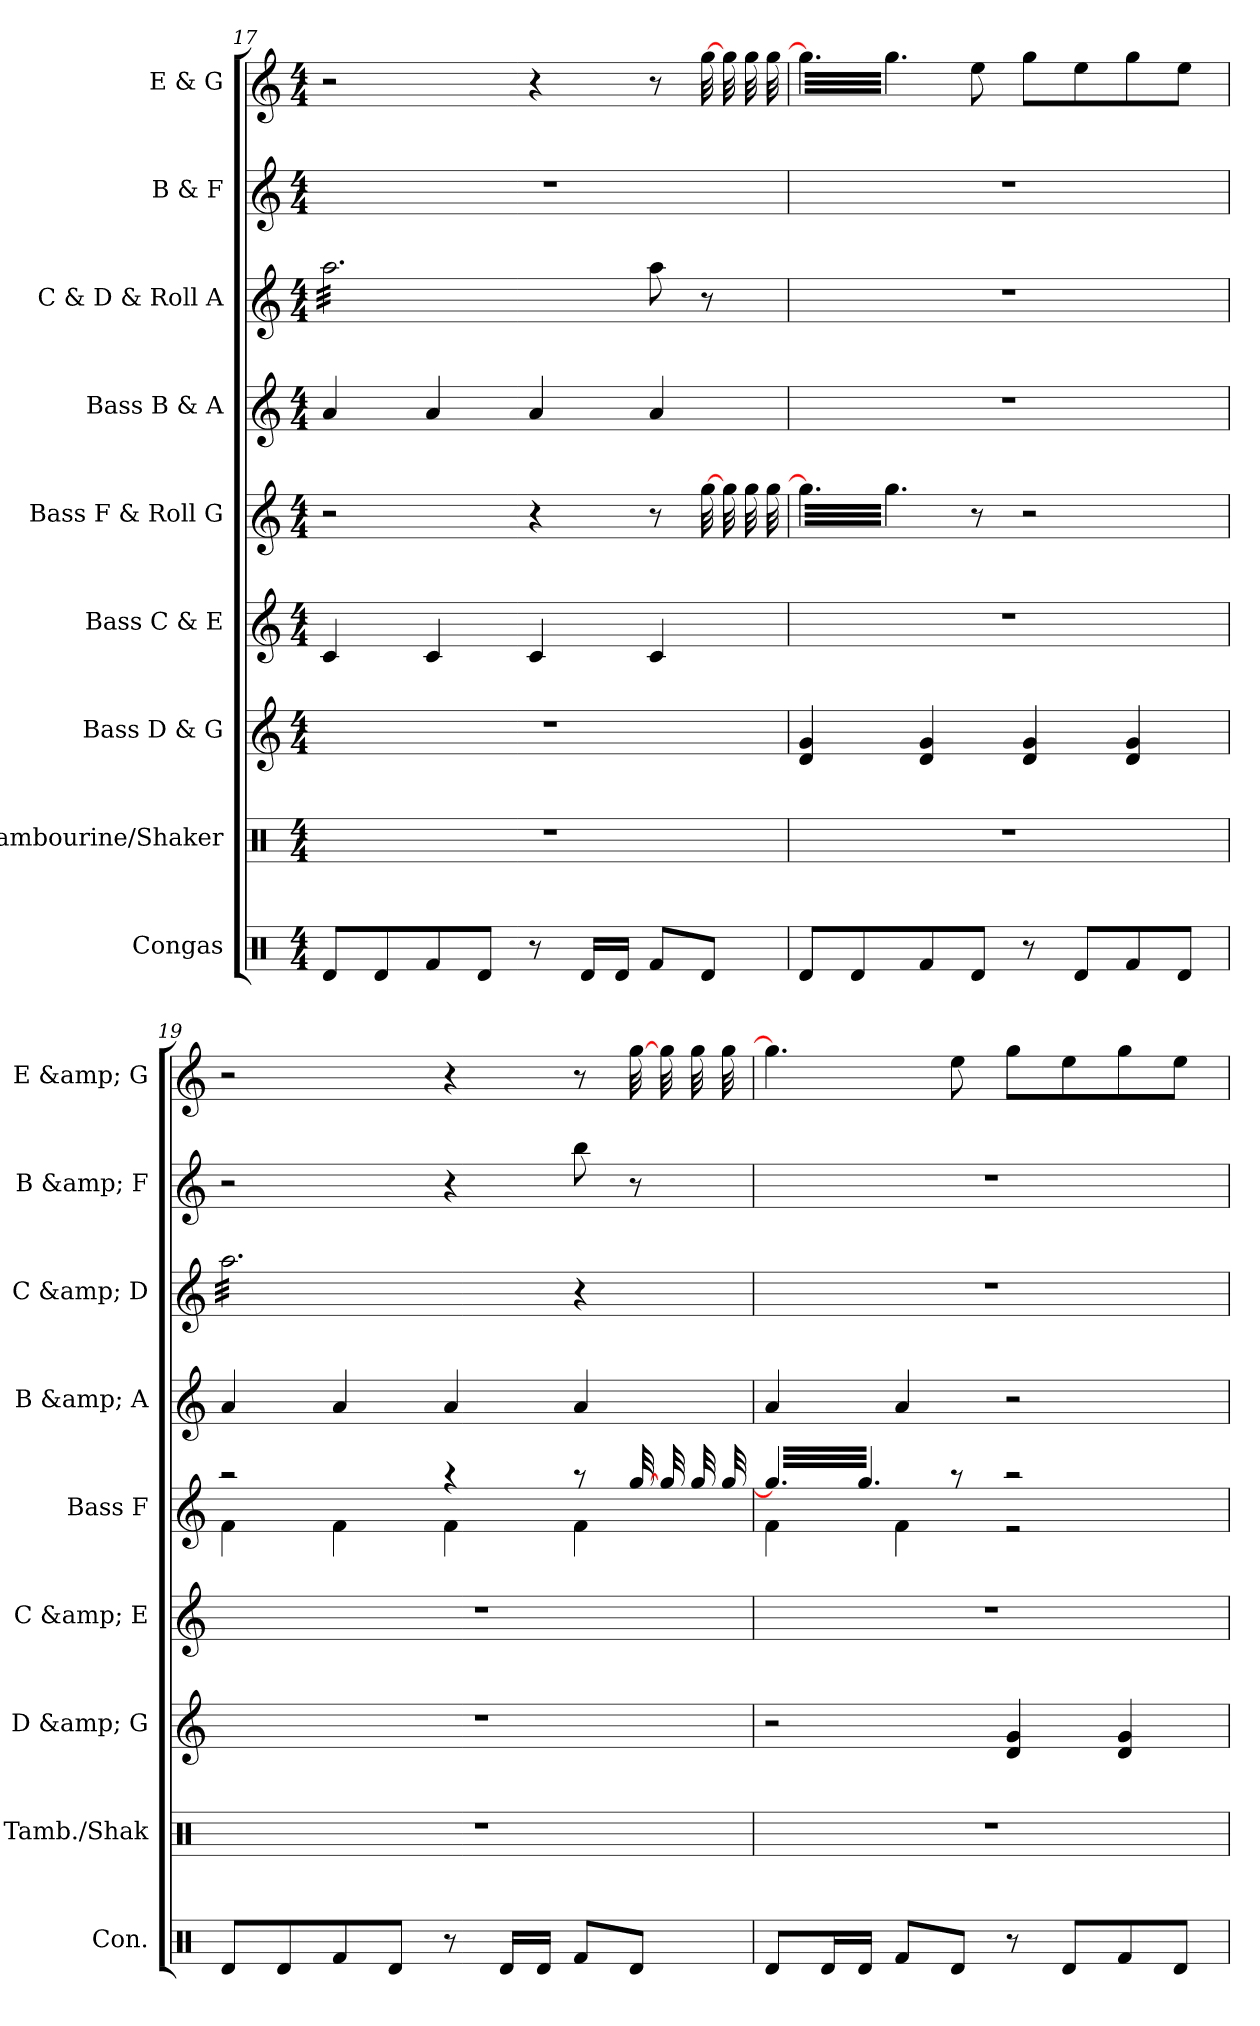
**kern	**kern	**kern	**kern	**kern	**kern	**kern	**kern	**kern
*part9	*part8	*part7	*part6	*part5	*part4	*part3	*part2	*part1
*staff9	*staff8	*staff7	*staff6	*staff5	*staff4	*staff3	*staff2	*staff1
*I"Congas	*I"Tambourine/Shaker	*I"Bass D &amp; G	*I"Bass C &amp; E	*I"Bass F &amp; Roll G	*I"Bass B &amp; A	*I"C &amp; D &amp; Roll A	*I"B &amp; F	*I"E &amp; G
*I'Con.	*I'Tamb./Shak	*I'D &amp; G	*I'C &amp; E	*I'Bass F	*I'B &amp; A	*I'C &amp; D	*I'B &amp; F	*I'E &amp; G
*clefX	*clefX	*clefG2	*clefG2	*clefG2	*clefG2	*clefG2	*clefG2	*clefG2
*k[]	*k[]	*k[]	*k[]	*k[]	*k[]	*k[]	*k[]	*k[]
*M4/4	*M4/4	*M4/4	*M4/4	*M4/4	*M4/4	*M4/4	*M4/4	*M4/4
=17	=17	=17	=17	=17	=17	=17	=17	=17
*	*	*	*	*	*	*tremolo	*	*
8Rd/L	1r	1r	4c/	2r	4a/	32aa\LLL	1r	2r
.	.	.	.	.	.	32aa\	.	.
.	.	.	.	.	.	32aa\	.	.
.	.	.	.	.	.	32aa\	.	.
8Rd/	.	.	.	.	.	32aa\	.	.
.	.	.	.	.	.	32aa\	.	.
.	.	.	.	.	.	32aa\	.	.
.	.	.	.	.	.	32aa\	.	.
8Rf/	.	.	4c/	.	4a/	32aa\	.	.
.	.	.	.	.	.	32aa\	.	.
.	.	.	.	.	.	32aa\	.	.
.	.	.	.	.	.	32aa\	.	.
8Rd/J	.	.	.	.	.	32aa\	.	.
.	.	.	.	.	.	32aa\	.	.
.	.	.	.	.	.	32aa\	.	.
.	.	.	.	.	.	32aa\	.	.
8r	.	.	4c/	4r	4a/	32aa\	.	4r
.	.	.	.	.	.	32aa\	.	.
.	.	.	.	.	.	32aa\	.	.
.	.	.	.	.	.	32aa\	.	.
16Rd/LL	.	.	.	.	.	32aa\	.	.
.	.	.	.	.	.	32aa\	.	.
16Rd/JJ	.	.	.	.	.	32aa\	.	.
.	.	.	.	.	.	32aa\JJJ	.	.
*	*	*	*	*	*	*Xtremolo	*	*
8Rf/L	.	.	4c/	8r	4a/	8aa\	.	8r
*	*	*	*	*tremolo	*	*	*	*
*	*	*	*	*	*	*	*	*tremolo
8Rd/J	.	.	.	[32gg\	.	8r	.	[32gg\
.	.	.	.	32gg\	.	.	.	32gg\
.	.	.	.	32gg\	.	.	.	32gg\
.	.	.	.	32gg\	.	.	.	32gg\
=18	=18	=18	=18	=18	=18	=18	=18	=18
8Rd/L	1r	4d/ 4g/	1r	32gg\]LLL	1r	1r	1r	32gg\]LLL
.	.	.	.	32gg\	.	.	.	32gg\
.	.	.	.	32gg\	.	.	.	32gg\
.	.	.	.	32gg\	.	.	.	32gg\
8Rd/	.	.	.	32gg\	.	.	.	32gg\
.	.	.	.	32gg\	.	.	.	32gg\
.	.	.	.	32gg\	.	.	.	32gg\
.	.	.	.	32gg\	.	.	.	32gg\
8Rf/	.	4d/ 4g/	.	32gg\	.	.	.	32gg\
.	.	.	.	32gg\	.	.	.	32gg\
.	.	.	.	32gg\	.	.	.	32gg\
.	.	.	.	32gg\JJJ	.	.	.	32gg\JJJ
*	*	*	*	*	*	*	*	*Xtremolo
*	*	*	*	*Xtremolo	*	*	*	*
8Rd/J	.	.	.	8r	.	.	.	8ee\
8r	.	4d/ 4g/	.	2r	.	.	.	8gg\L
8Rd/L	.	.	.	.	.	.	.	8ee\
8Rf/	.	4d/ 4g/	.	.	.	.	.	8gg\
8Rd/J	.	.	.	.	.	.	.	8ee\J
!!LO:PB:g=z
=19	=19	=19	=19	=19	=19	=19	=19	=19
*	*	*	*	*^	*	*	*	*
*	*	*	*	*	*	*	*tremolo	*	*
8Rd/L	1r	1r	1r	2r	4f\	4a/	32aa\LLL	2r	2r
.	.	.	.	.	.	.	32aa\	.	.
.	.	.	.	.	.	.	32aa\	.	.
.	.	.	.	.	.	.	32aa\	.	.
8Rd/	.	.	.	.	.	.	32aa\	.	.
.	.	.	.	.	.	.	32aa\	.	.
.	.	.	.	.	.	.	32aa\	.	.
.	.	.	.	.	.	.	32aa\	.	.
8Rf/	.	.	.	.	4f\	4a/	32aa\	.	.
.	.	.	.	.	.	.	32aa\	.	.
.	.	.	.	.	.	.	32aa\	.	.
.	.	.	.	.	.	.	32aa\	.	.
8Rd/J	.	.	.	.	.	.	32aa\	.	.
.	.	.	.	.	.	.	32aa\	.	.
.	.	.	.	.	.	.	32aa\	.	.
.	.	.	.	.	.	.	32aa\	.	.
8r	.	.	.	4r	4f\	4a/	32aa\	4r	4r
.	.	.	.	.	.	.	32aa\	.	.
.	.	.	.	.	.	.	32aa\	.	.
.	.	.	.	.	.	.	32aa\	.	.
16Rd/LL	.	.	.	.	.	.	32aa\	.	.
.	.	.	.	.	.	.	32aa\	.	.
16Rd/JJ	.	.	.	.	.	.	32aa\	.	.
.	.	.	.	.	.	.	32aa\JJJ	.	.
*	*	*	*	*	*	*	*Xtremolo	*	*
8Rf/L	.	.	.	8r	4f\	4a/	4r	8bb\	8r
*	*	*	*	*tremolo	*	*	*	*	*
*	*	*	*	*	*	*	*	*	*tremolo
8Rd/J	.	.	.	[32gg/	.	.	.	8r	[32gg\
.	.	.	.	32gg/	.	.	.	.	32gg\
.	.	.	.	32gg/	.	.	.	.	32gg\
.	.	.	.	32gg/	.	.	.	.	32gg\
*	*	*	*	*	*	*	*	*	*Xtremolo
=20	=20	=20	=20	=20	=20	=20	=20	=20	=20
8Rd/L	1r	2r	1r	32gg/]LLL	4f\	4a/	1r	1r	4.gg\]
.	.	.	.	32gg/	.	.	.	.	.
.	.	.	.	32gg/	.	.	.	.	.
.	.	.	.	32gg/	.	.	.	.	.
16Rd/L	.	.	.	32gg/	.	.	.	.	.
.	.	.	.	32gg/	.	.	.	.	.
16Rd/JJ	.	.	.	32gg/	.	.	.	.	.
.	.	.	.	32gg/	.	.	.	.	.
8Rf/L	.	.	.	32gg/	4f\	4a/	.	.	.
.	.	.	.	32gg/	.	.	.	.	.
.	.	.	.	32gg/	.	.	.	.	.
.	.	.	.	32gg/JJJ	.	.	.	.	.
*	*	*	*	*Xtremolo	*	*	*	*	*
8Rd/J	.	.	.	8r	.	.	.	.	8ee\
8r	.	4d/ 4g/	.	2r	2r	2r	.	.	8gg\L
8Rd/L	.	.	.	.	.	.	.	.	8ee\
8Rf/	.	4d/ 4g/	.	.	.	.	.	.	8gg\
8Rd/J	.	.	.	.	.	.	.	.	8ee\J
*	*	*	*	*v	*v	*	*	*	*
=	=	=	=	=	=	=	=	=
*-	*-	*-	*-	*-	*-	*-	*-	*-
